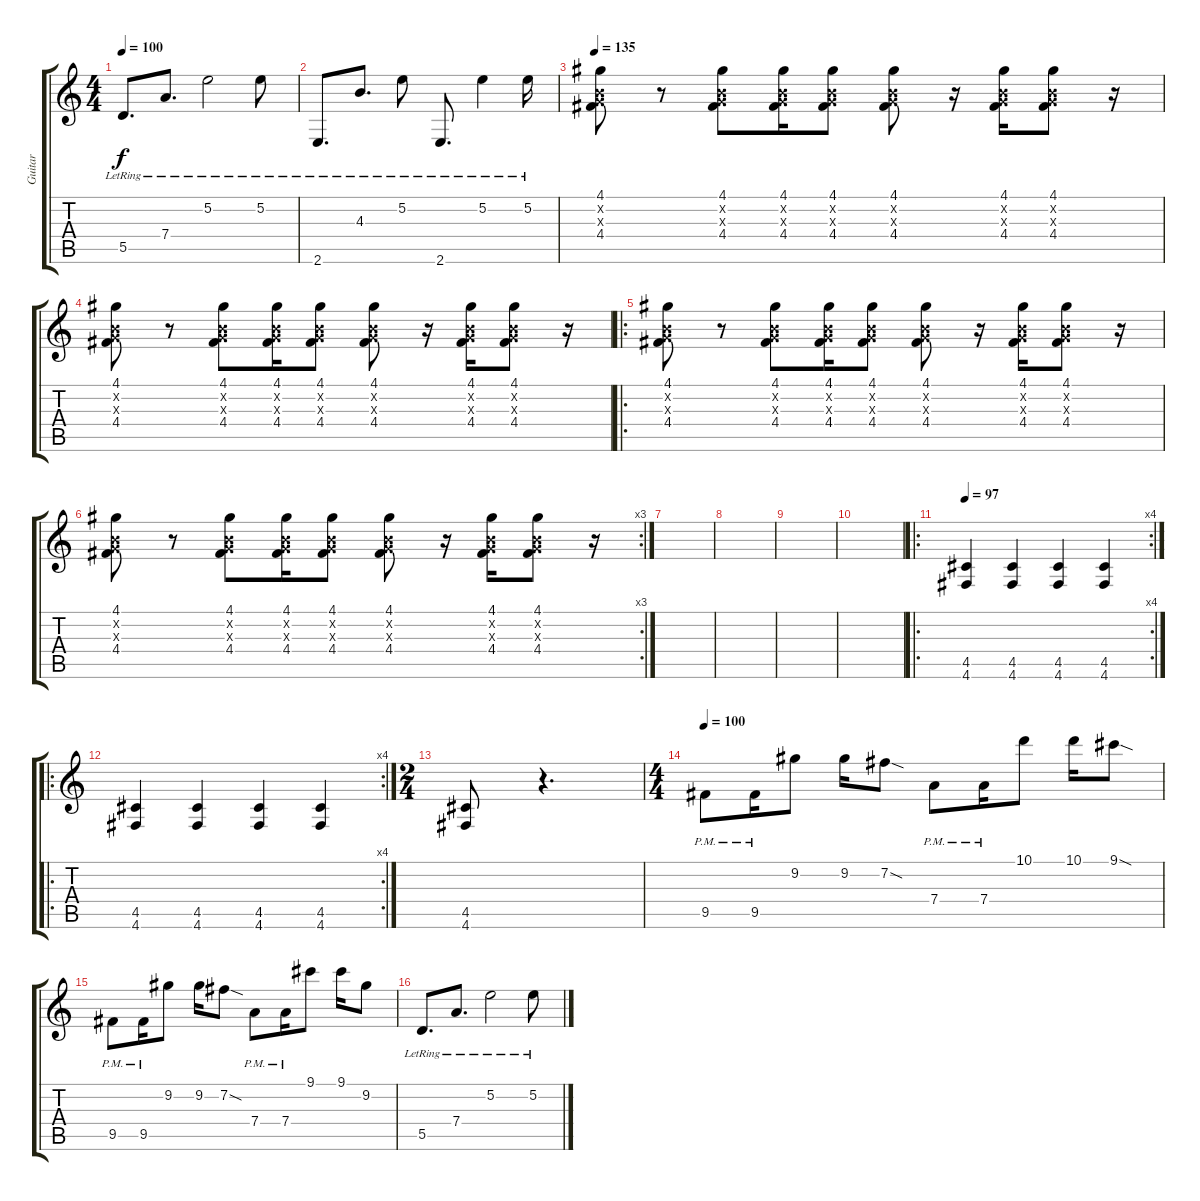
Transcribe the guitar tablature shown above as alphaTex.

\track ("Guitar" "Guitar") {instrument overdrivenguitar}
\staff {score tabs}
\tuning (E4 B3 G3 D3 A2 D2) {hide}
\ts (4 4)
\tempo 100
\clef g2
\ks c
5.5{lr}.8{d dy f} 7.4{lr}.8{d} 5.2{lr}.2 5.2{lr}.8 |
2.6{lr}.8{d} 4.3{lr}.8{d} 5.2{lr}.8 2.6{lr}.8{d} 5.2{lr}.4 5.2{lr}.16 |
\tempo 135
(4.1 0.2{x} 0.3{x} 4.4).8 r.8 (4.1 0.2{x} 0.3{x} 4.4).8 (4.1 0.2{x} 0.3{x} 4.4).16 (4.1 0.2{x} 0.3{x} 4.4).8 (4.1 0.2{x} 0.3{x} 4.4).8 r.16 (4.1 0.2{x} 0.3{x} 4.4).16 (4.1 0.2{x} 0.3{x} 4.4).8 r.16 |
(4.1 0.2{x} 0.3{x} 4.4).8 r.8 (4.1 0.2{x} 0.3{x} 4.4).8 (4.1 0.2{x} 0.3{x} 4.4).16 (4.1 0.2{x} 0.3{x} 4.4).8 (4.1 0.2{x} 0.3{x} 4.4).8 r.16 (4.1 0.2{x} 0.3{x} 4.4).16 (4.1 0.2{x} 0.3{x} 4.4).8 r.16 |
\ro
(4.1 0.2{x} 0.3{x} 4.4).8 r.8 (4.1 0.2{x} 0.3{x} 4.4).8 (4.1 0.2{x} 0.3{x} 4.4).16 (4.1 0.2{x} 0.3{x} 4.4).8 (4.1 0.2{x} 0.3{x} 4.4).8 r.16 (4.1 0.2{x} 0.3{x} 4.4).16 (4.1 0.2{x} 0.3{x} 4.4).8 r.16 |
\rc 3
(4.1 0.2{x} 0.3{x} 4.4).8 r.8 (4.1 0.2{x} 0.3{x} 4.4).8 (4.1 0.2{x} 0.3{x} 4.4).16 (4.1 0.2{x} 0.3{x} 4.4).8 (4.1 0.2{x} 0.3{x} 4.4).8 r.16 (4.1 0.2{x} 0.3{x} 4.4).16 (4.1 0.2{x} 0.3{x} 4.4).8 r.16 |
|
|
|
|
\ro
\rc 4
\tempo 97
(4.5 4.6).4 (4.5 4.6).4 (4.5 4.6).4 (4.5 4.6).4 |
\ro
\rc 4
(4.5 4.6).4 (4.5 4.6).4 (4.5 4.6).4 (4.5 4.6).4 |
\ts (2 4)
(4.5 4.6).8 r.4{d} |
\ts (4 4)
\tempo 100
9.5{pm}.8 9.5{pm}.16 9.2.8 9.2.16 7.2{sod}.8 7.4{pm}.8 7.4{pm}.16 10.1.8 10.1.16 9.1{sod}.8 |
9.5{pm}.8 9.5{pm}.16 9.2.8 9.2.16 7.2{sod}.8 7.4{pm}.8 7.4{pm}.16 9.1.8 9.1.16 9.2.8 |
5.5{lr}.8{d} 7.4{lr}.8{d} 5.2{lr}.2 5.2{lr}.8
